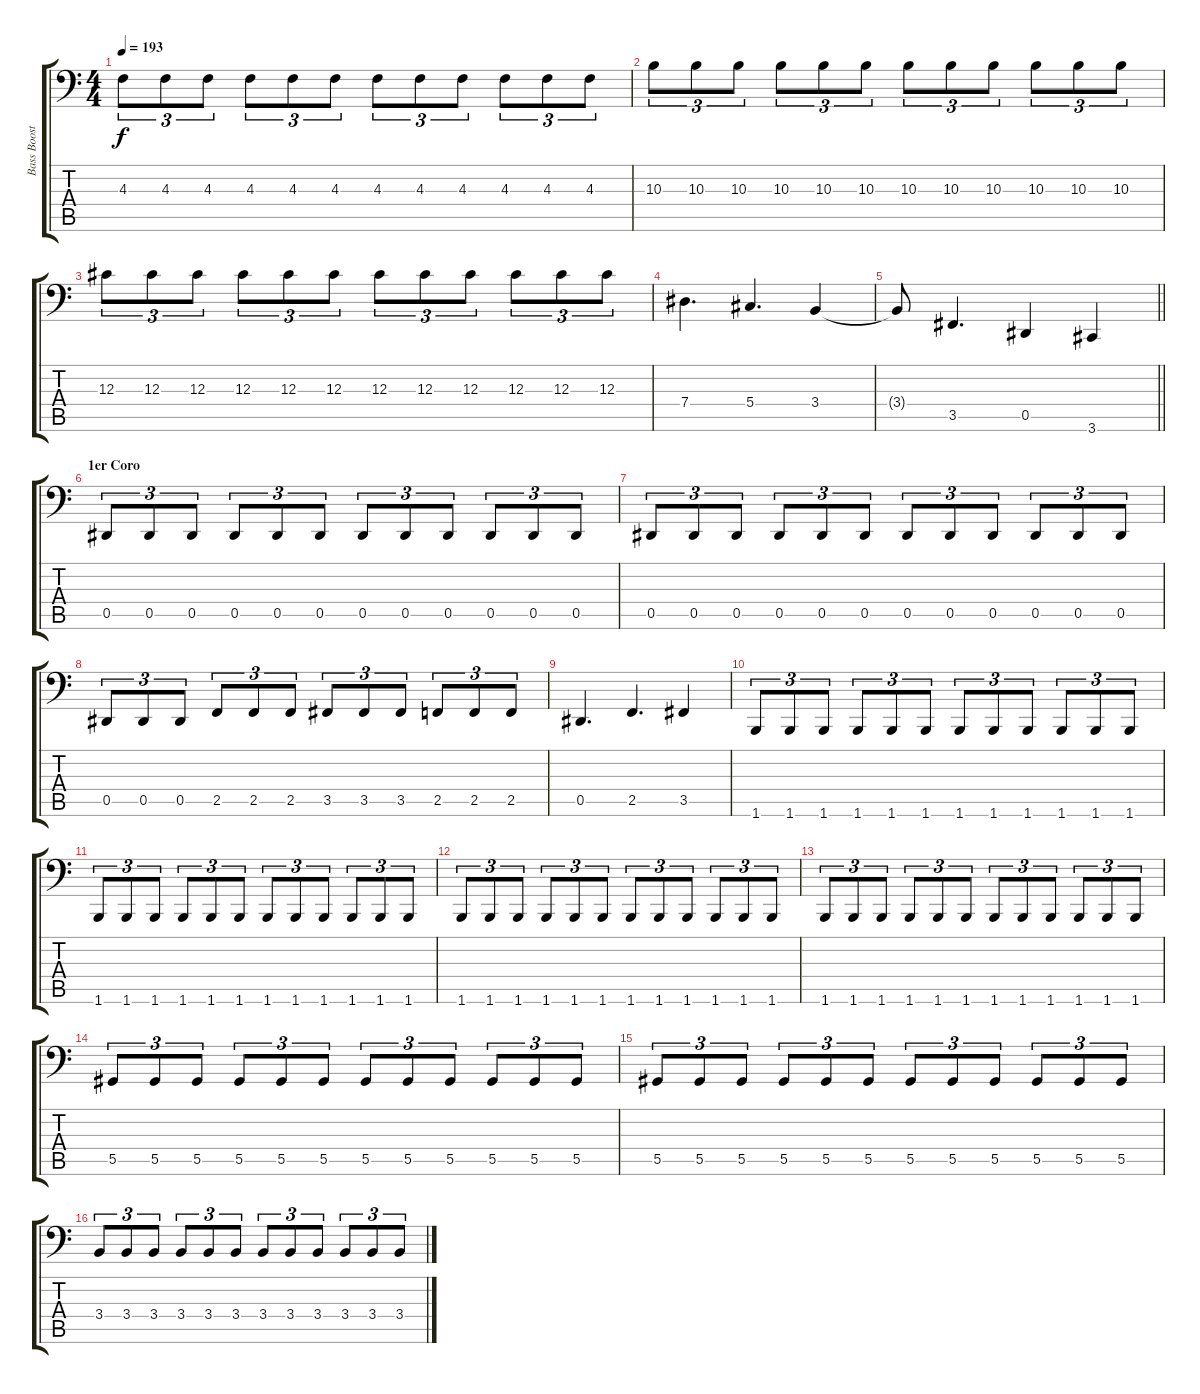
\track ("Bass Boost" "Bass Boost") {instrument slapbass1}
\staff {score tabs}
\tuning (B2 Gb2 Db2 Ab1 Eb1 Bb0) {hide}
\ts (4 4)
\tempo 193
\clef f4
\ks c
4.3.8{tu (3 2) dy f} 4.3.8{tu (3 2)} 4.3.8{tu (3 2)} 4.3.8{tu (3 2)} 4.3.8{tu (3 2)} 4.3.8{tu (3 2)} 4.3.8{tu (3 2)} 4.3.8{tu (3 2)} 4.3.8{tu (3 2)} 4.3.8{tu (3 2)} 4.3.8{tu (3 2)} 4.3.8{tu (3 2)} |
10.3.8{tu (3 2)} 10.3.8{tu (3 2)} 10.3.8{tu (3 2)} 10.3.8{tu (3 2)} 10.3.8{tu (3 2)} 10.3.8{tu (3 2)} 10.3.8{tu (3 2)} 10.3.8{tu (3 2)} 10.3.8{tu (3 2)} 10.3.8{tu (3 2)} 10.3.8{tu (3 2)} 10.3.8{tu (3 2)} |
12.3.8{tu (3 2)} 12.3.8{tu (3 2)} 12.3.8{tu (3 2)} 12.3.8{tu (3 2)} 12.3.8{tu (3 2)} 12.3.8{tu (3 2)} 12.3.8{tu (3 2)} 12.3.8{tu (3 2)} 12.3.8{tu (3 2)} 12.3.8{tu (3 2)} 12.3.8{tu (3 2)} 12.3.8{tu (3 2)} |
7.4.4{d} 5.4.4{d} 3.4.4 |
\barLineRight lightlight
3.4{t}.8 3.5.4{d} 0.5.4 3.6.4 |
\section ("" "1er Coro")
0.5.8{tu (3 2)} 0.5.8{tu (3 2)} 0.5.8{tu (3 2)} 0.5.8{tu (3 2)} 0.5.8{tu (3 2)} 0.5.8{tu (3 2)} 0.5.8{tu (3 2)} 0.5.8{tu (3 2)} 0.5.8{tu (3 2)} 0.5.8{tu (3 2)} 0.5.8{tu (3 2)} 0.5.8{tu (3 2)} |
0.5.8{tu (3 2)} 0.5.8{tu (3 2)} 0.5.8{tu (3 2)} 0.5.8{tu (3 2)} 0.5.8{tu (3 2)} 0.5.8{tu (3 2)} 0.5.8{tu (3 2)} 0.5.8{tu (3 2)} 0.5.8{tu (3 2)} 0.5.8{tu (3 2)} 0.5.8{tu (3 2)} 0.5.8{tu (3 2)} |
0.5.8{tu (3 2)} 0.5.8{tu (3 2)} 0.5.8{tu (3 2)} 2.5.8{tu (3 2)} 2.5.8{tu (3 2)} 2.5.8{tu (3 2)} 3.5.8{tu (3 2)} 3.5.8{tu (3 2)} 3.5.8{tu (3 2)} 2.5.8{tu (3 2)} 2.5.8{tu (3 2)} 2.5.8{tu (3 2)} |
0.5.4{d} 2.5.4{d} 3.5.4 |
1.6.8{tu (3 2)} 1.6.8{tu (3 2)} 1.6.8{tu (3 2)} 1.6.8{tu (3 2)} 1.6.8{tu (3 2)} 1.6.8{tu (3 2)} 1.6.8{tu (3 2)} 1.6.8{tu (3 2)} 1.6.8{tu (3 2)} 1.6.8{tu (3 2)} 1.6.8{tu (3 2)} 1.6.8{tu (3 2)} |
1.6.8{tu (3 2)} 1.6.8{tu (3 2)} 1.6.8{tu (3 2)} 1.6.8{tu (3 2)} 1.6.8{tu (3 2)} 1.6.8{tu (3 2)} 1.6.8{tu (3 2)} 1.6.8{tu (3 2)} 1.6.8{tu (3 2)} 1.6.8{tu (3 2)} 1.6.8{tu (3 2)} 1.6.8{tu (3 2)} |
1.6.8{tu (3 2)} 1.6.8{tu (3 2)} 1.6.8{tu (3 2)} 1.6.8{tu (3 2)} 1.6.8{tu (3 2)} 1.6.8{tu (3 2)} 1.6.8{tu (3 2)} 1.6.8{tu (3 2)} 1.6.8{tu (3 2)} 1.6.8{tu (3 2)} 1.6.8{tu (3 2)} 1.6.8{tu (3 2)} |
1.6.8{tu (3 2)} 1.6.8{tu (3 2)} 1.6.8{tu (3 2)} 1.6.8{tu (3 2)} 1.6.8{tu (3 2)} 1.6.8{tu (3 2)} 1.6.8{tu (3 2)} 1.6.8{tu (3 2)} 1.6.8{tu (3 2)} 1.6.8{tu (3 2)} 1.6.8{tu (3 2)} 1.6.8{tu (3 2)} |
5.5.8{tu (3 2)} 5.5.8{tu (3 2)} 5.5.8{tu (3 2)} 5.5.8{tu (3 2)} 5.5.8{tu (3 2)} 5.5.8{tu (3 2)} 5.5.8{tu (3 2)} 5.5.8{tu (3 2)} 5.5.8{tu (3 2)} 5.5.8{tu (3 2)} 5.5.8{tu (3 2)} 5.5.8{tu (3 2)} |
5.5.8{tu (3 2)} 5.5.8{tu (3 2)} 5.5.8{tu (3 2)} 5.5.8{tu (3 2)} 5.5.8{tu (3 2)} 5.5.8{tu (3 2)} 5.5.8{tu (3 2)} 5.5.8{tu (3 2)} 5.5.8{tu (3 2)} 5.5.8{tu (3 2)} 5.5.8{tu (3 2)} 5.5.8{tu (3 2)} |
3.4.8{tu (3 2)} 3.4.8{tu (3 2)} 3.4.8{tu (3 2)} 3.4.8{tu (3 2)} 3.4.8{tu (3 2)} 3.4.8{tu (3 2)} 3.4.8{tu (3 2)} 3.4.8{tu (3 2)} 3.4.8{tu (3 2)} 3.4.8{tu (3 2)} 3.4.8{tu (3 2)} 3.4.8{tu (3 2)}
